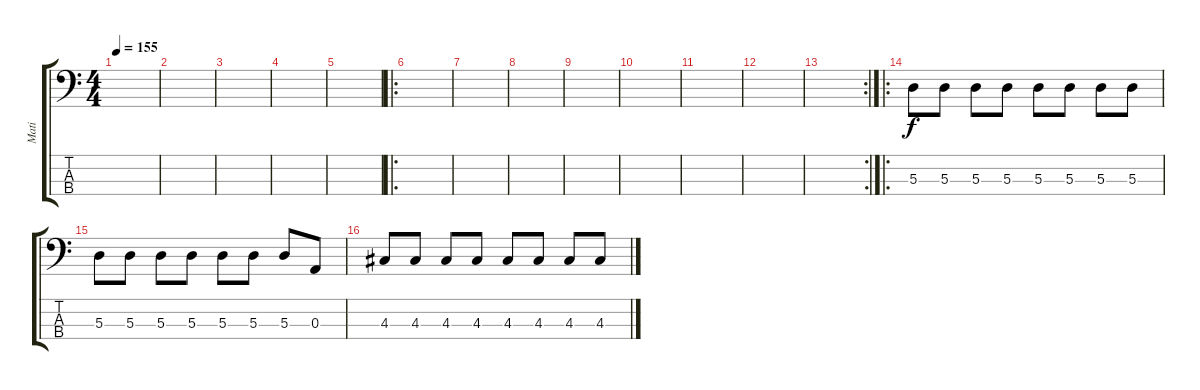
\track ("Mati" "Mati") {instrument electricbasspick}
\staff {score tabs}
\tuning (G2 D2 A1 E1) {hide}
\ts (4 4)
\tempo 155
\clef f4
\ks c
|
|
|
|
|
\ro
|
|
|
|
|
|
|
\rc 2
|
\ro
5.3.8 5.3.8 5.3.8 5.3.8 5.3.8 5.3.8 5.3.8 5.3.8 |
5.3.8 5.3.8 5.3.8 5.3.8 5.3.8 5.3.8 5.3.8 0.3.8 |
4.3.8 4.3.8 4.3.8 4.3.8 4.3.8 4.3.8 4.3.8 4.3.8
